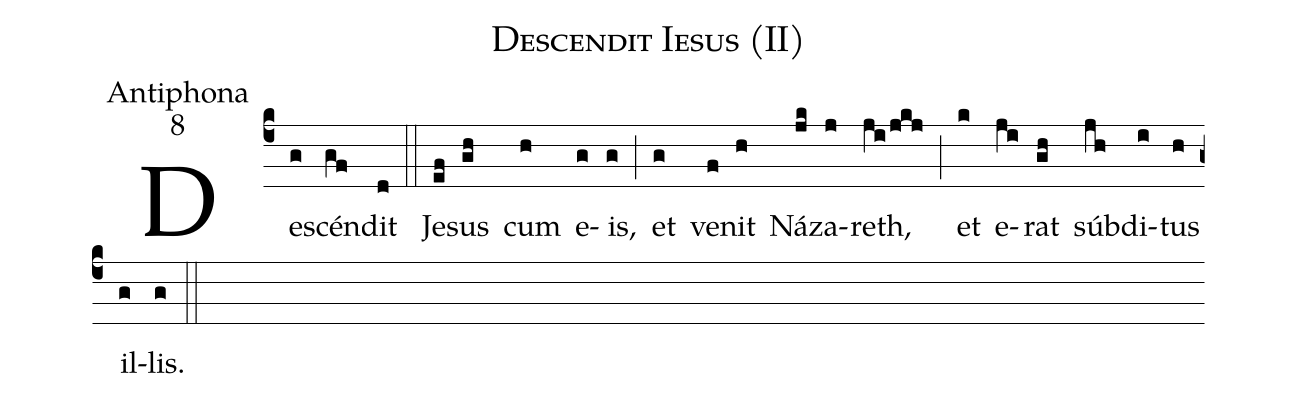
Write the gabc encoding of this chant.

name:Descendit Iesus (II);
office-part:Antiphona;
mode:8;
%%
(c4) De(g)scén(gf)dit(d) (::)
Je(ef)sus(gh) cum(h) e(g)is,(g) (;) et(g) ve(f)nit(h) Ná(jk)za(j)reth,(ji/jkj) (;) et(k) e(ji)rat(gh) súb(jh)di(i)tus(h) il(g)lis.(g) (::)
